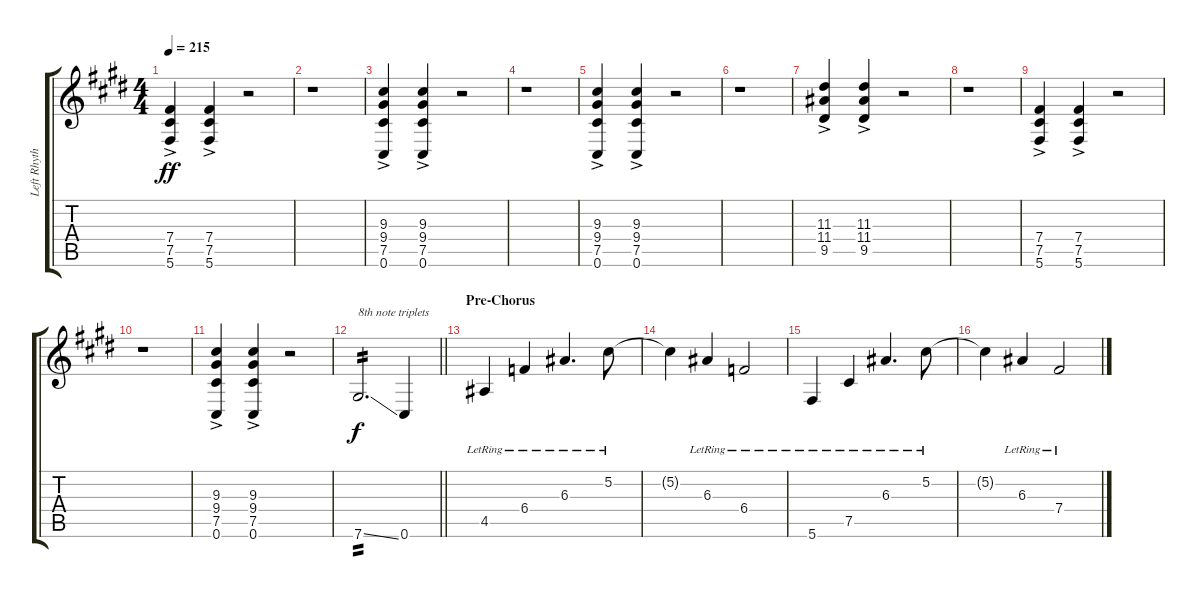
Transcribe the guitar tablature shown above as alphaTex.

\track ("Left Rhythm" "Left Rhyth") {instrument overdrivenguitar}
\staff {score tabs}
\tuning (Db4 Ab3 E3 B2 Gb2 Db2) {hide}
\ts (4 4)
\tempo 215
\clef g2
\ks e
(7.4{ac} 7.5{ac} 5.6{ac}).4{dy ff} (7.4{ac} 7.5{ac} 5.6{ac}).4 r.2 |
r.1 |
(9.3{ac} 9.4{ac} 7.5{ac} 0.6{ac}).4 (9.3{ac} 9.4{ac} 7.5{ac} 0.6{ac}).4 r.2 |
r.1 |
(9.3{ac} 9.4{ac} 7.5{ac} 0.6{ac}).4 (9.3{ac} 9.4{ac} 7.5{ac} 0.6{ac}).4 r.2 |
r.1 |
(11.3{ac} 11.4{ac} 9.5{ac}).4 (11.3{ac} 11.4{ac} 9.5{ac}).4 r.2 |
r.1 |
(7.4{ac} 7.5{ac} 5.6{ac}).4 (7.4{ac} 7.5{ac} 5.6{ac}).4 r.2 |
r.1 |
(9.3{ac} 9.4{ac} 7.5{ac} 0.6{ac}).4 (9.3{ac} 9.4{ac} 7.5{ac} 0.6{ac}).4 r.2 |
\barLineRight lightlight
7.6{ss}.2{d txt "8th note triplets" tp 2 dy f} 0.6.4 |
\section ("" "Pre-Chorus")
4.5{lr}.4 6.4{lr}.4 6.3{lr}.4{d} 5.2{lr}.8 |
5.2{t}.4 6.3{lr}.4 6.4{lr}.2 |
5.6{lr}.4 7.5{lr}.4 6.3{lr}.4{d} 5.2{lr}.8 |
5.2{t}.4 6.3{lr}.4 7.4{lr}.2
